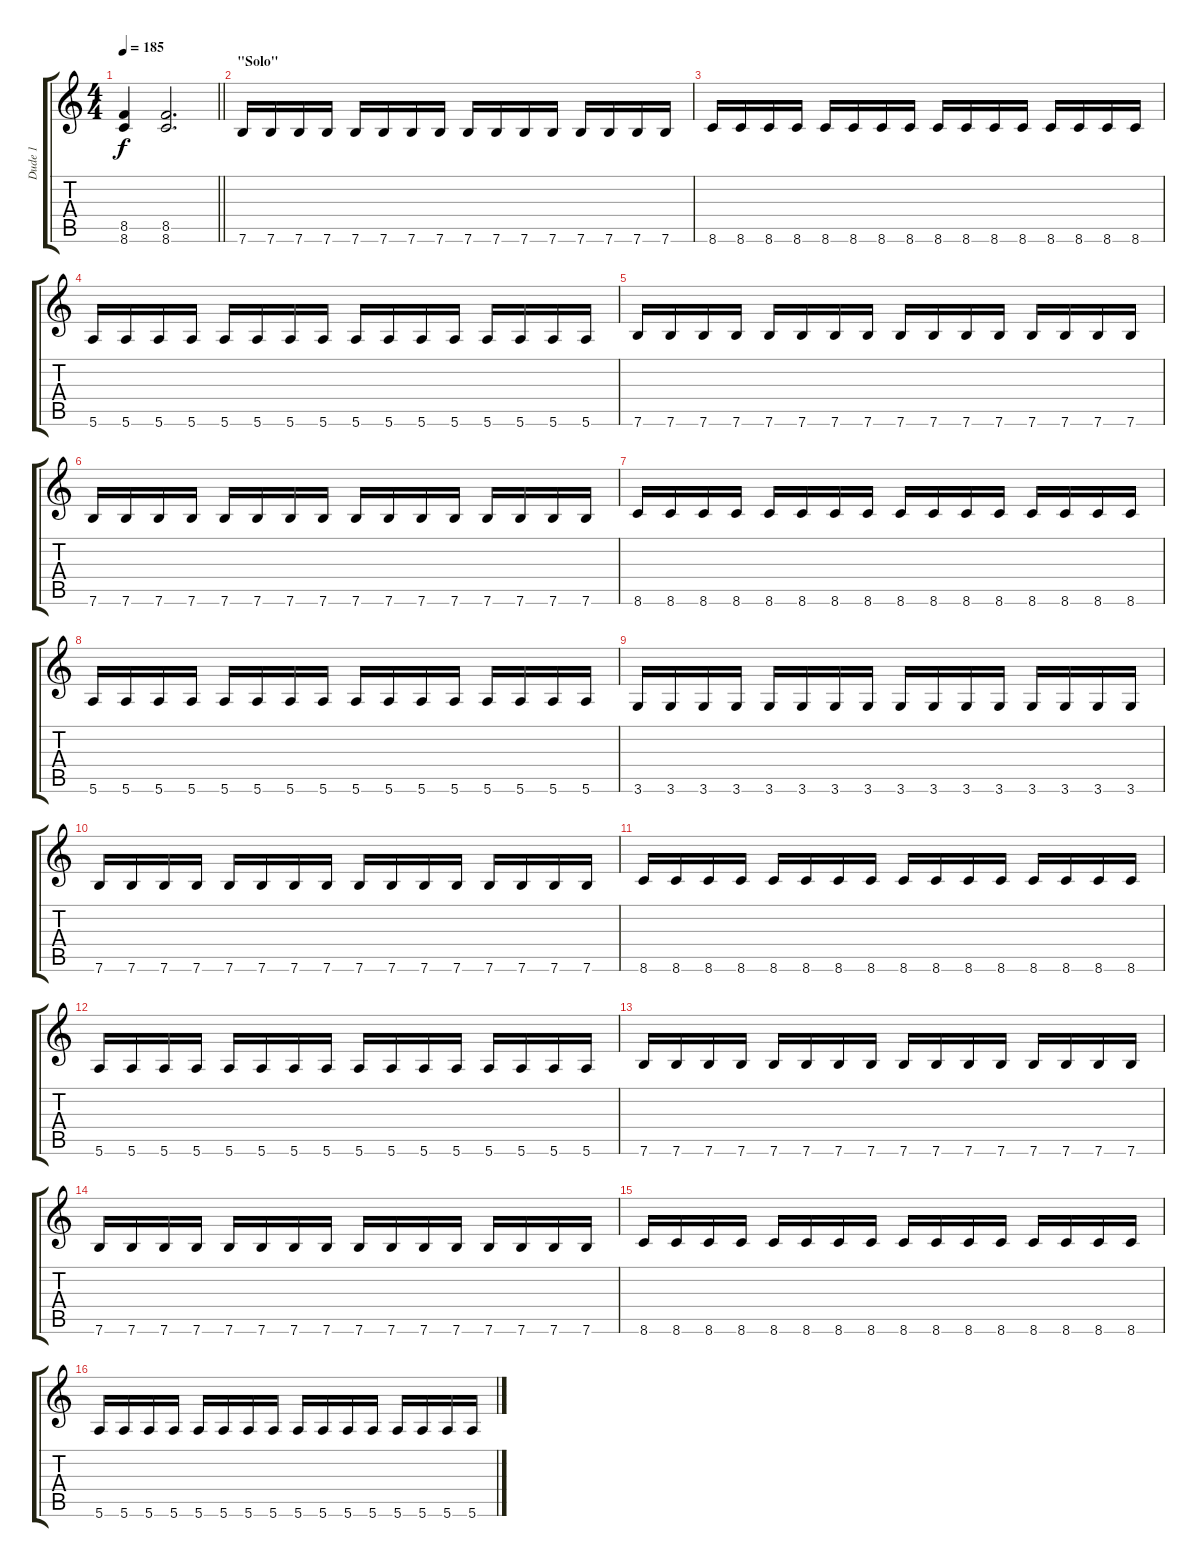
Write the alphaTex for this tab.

\track ("Dude 1" "Dude 1") {instrument distortionguitar}
\staff {score tabs}
\tuning (E4 B3 G3 D3 A2 E2) {hide}
\ts (4 4)
\tempo 185
\clef g2
\barLineRight lightlight
\ks c
(8.5{t} 8.6{t}).4{dy f} (8.5 8.6).2{d} |
\section ("" "\"Solo\"")
7.6.16 7.6.16 7.6.16 7.6.16 7.6.16 7.6.16 7.6.16 7.6.16 7.6.16 7.6.16 7.6.16 7.6.16 7.6.16 7.6.16 7.6.16 7.6.16 |
8.6.16 8.6.16 8.6.16 8.6.16 8.6.16 8.6.16 8.6.16 8.6.16 8.6.16 8.6.16 8.6.16 8.6.16 8.6.16 8.6.16 8.6.16 8.6.16 |
5.6.16 5.6.16 5.6.16 5.6.16 5.6.16 5.6.16 5.6.16 5.6.16 5.6.16 5.6.16 5.6.16 5.6.16 5.6.16 5.6.16 5.6.16 5.6.16 |
7.6.16 7.6.16 7.6.16 7.6.16 7.6.16 7.6.16 7.6.16 7.6.16 7.6.16 7.6.16 7.6.16 7.6.16 7.6.16 7.6.16 7.6.16 7.6.16 |
7.6.16 7.6.16 7.6.16 7.6.16 7.6.16 7.6.16 7.6.16 7.6.16 7.6.16 7.6.16 7.6.16 7.6.16 7.6.16 7.6.16 7.6.16 7.6.16 |
8.6.16 8.6.16 8.6.16 8.6.16 8.6.16 8.6.16 8.6.16 8.6.16 8.6.16 8.6.16 8.6.16 8.6.16 8.6.16 8.6.16 8.6.16 8.6.16 |
5.6.16 5.6.16 5.6.16 5.6.16 5.6.16 5.6.16 5.6.16 5.6.16 5.6.16 5.6.16 5.6.16 5.6.16 5.6.16 5.6.16 5.6.16 5.6.16 |
3.6.16 3.6.16 3.6.16 3.6.16 3.6.16 3.6.16 3.6.16 3.6.16 3.6.16 3.6.16 3.6.16 3.6.16 3.6.16 3.6.16 3.6.16 3.6.16 |
7.6.16 7.6.16 7.6.16 7.6.16 7.6.16 7.6.16 7.6.16 7.6.16 7.6.16 7.6.16 7.6.16 7.6.16 7.6.16 7.6.16 7.6.16 7.6.16 |
8.6.16 8.6.16 8.6.16 8.6.16 8.6.16 8.6.16 8.6.16 8.6.16 8.6.16 8.6.16 8.6.16 8.6.16 8.6.16 8.6.16 8.6.16 8.6.16 |
5.6.16 5.6.16 5.6.16 5.6.16 5.6.16 5.6.16 5.6.16 5.6.16 5.6.16 5.6.16 5.6.16 5.6.16 5.6.16 5.6.16 5.6.16 5.6.16 |
7.6.16 7.6.16 7.6.16 7.6.16 7.6.16 7.6.16 7.6.16 7.6.16 7.6.16 7.6.16 7.6.16 7.6.16 7.6.16 7.6.16 7.6.16 7.6.16 |
7.6.16 7.6.16 7.6.16 7.6.16 7.6.16 7.6.16 7.6.16 7.6.16 7.6.16 7.6.16 7.6.16 7.6.16 7.6.16 7.6.16 7.6.16 7.6.16 |
8.6.16 8.6.16 8.6.16 8.6.16 8.6.16 8.6.16 8.6.16 8.6.16 8.6.16 8.6.16 8.6.16 8.6.16 8.6.16 8.6.16 8.6.16 8.6.16 |
5.6.16 5.6.16 5.6.16 5.6.16 5.6.16 5.6.16 5.6.16 5.6.16 5.6.16 5.6.16 5.6.16 5.6.16 5.6.16 5.6.16 5.6.16 5.6.16
